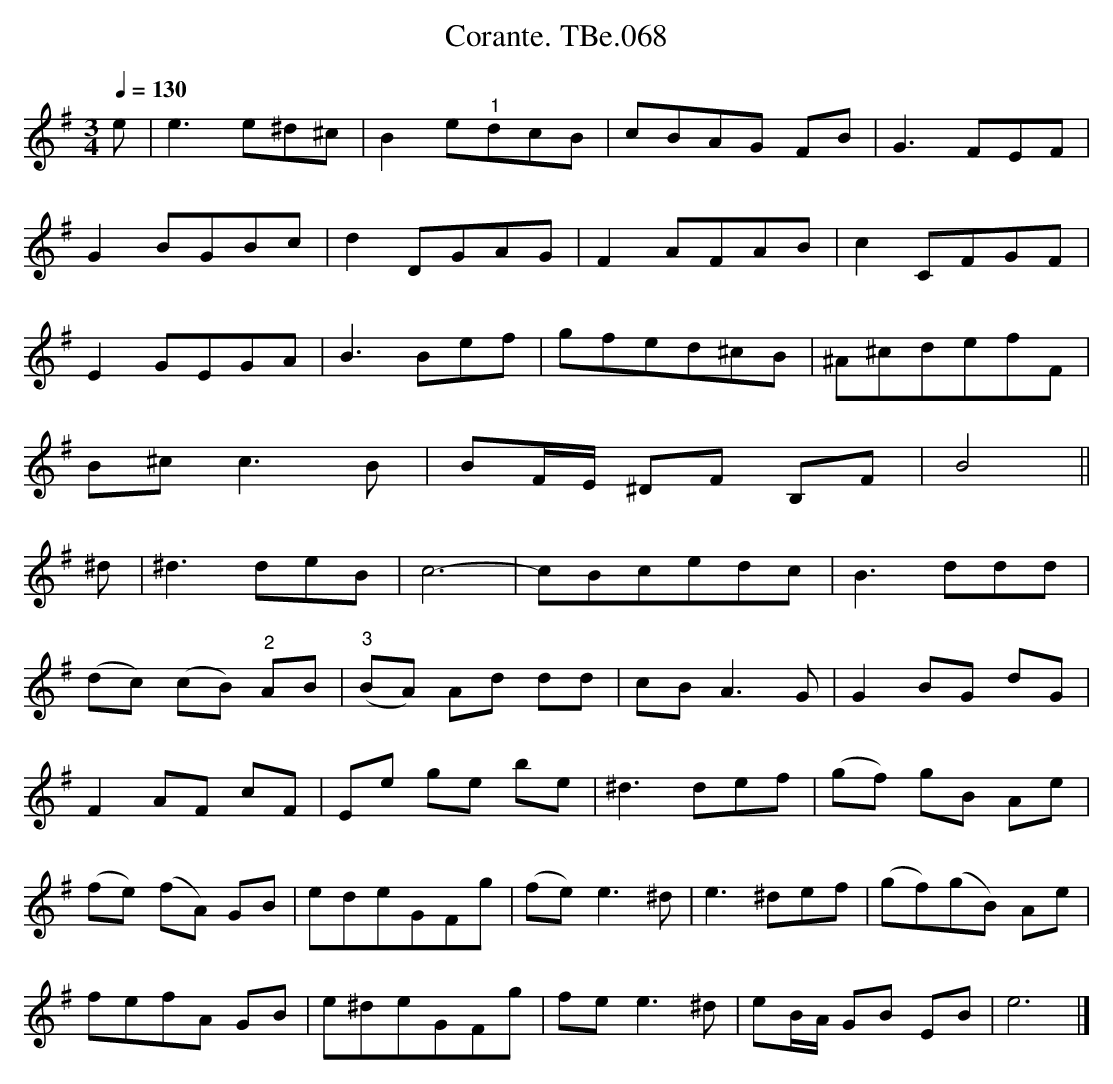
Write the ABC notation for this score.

X:1
T:Corante. TBe.068
M:3/4
L:1/8
Q:1/4=130
K:G major
e | e3 e^d^c | B2 e"^1"dcB | cBAG FB | G3 FEF |
G2 BGBc | d2 DGAG | F2 AFAB |c2 CFGF |
E2 GEGA | B3 Bef | gfed^cB | ^A^cdefF |
B^c c3B | BF/E/ ^DF B,F | B4 ||
^d | ^d3 deB | c6- | cBcedc | B3 ddd |
(dc) (cB) "^2"AB | "^3"(BA) Ad dd | cB A3G | G2 BG dG |
F2 AF cF | Ee ge be | ^d3 def | (gf) gB Ae |
(fe) (fA) GB | edeGFg | (fe) e3 ^d | e3 ^def |\
(gf)(gB) Ae |
fefA GB | e^deGFg | fe e3 ^d | eB/A/ GB EB | e6 |]
